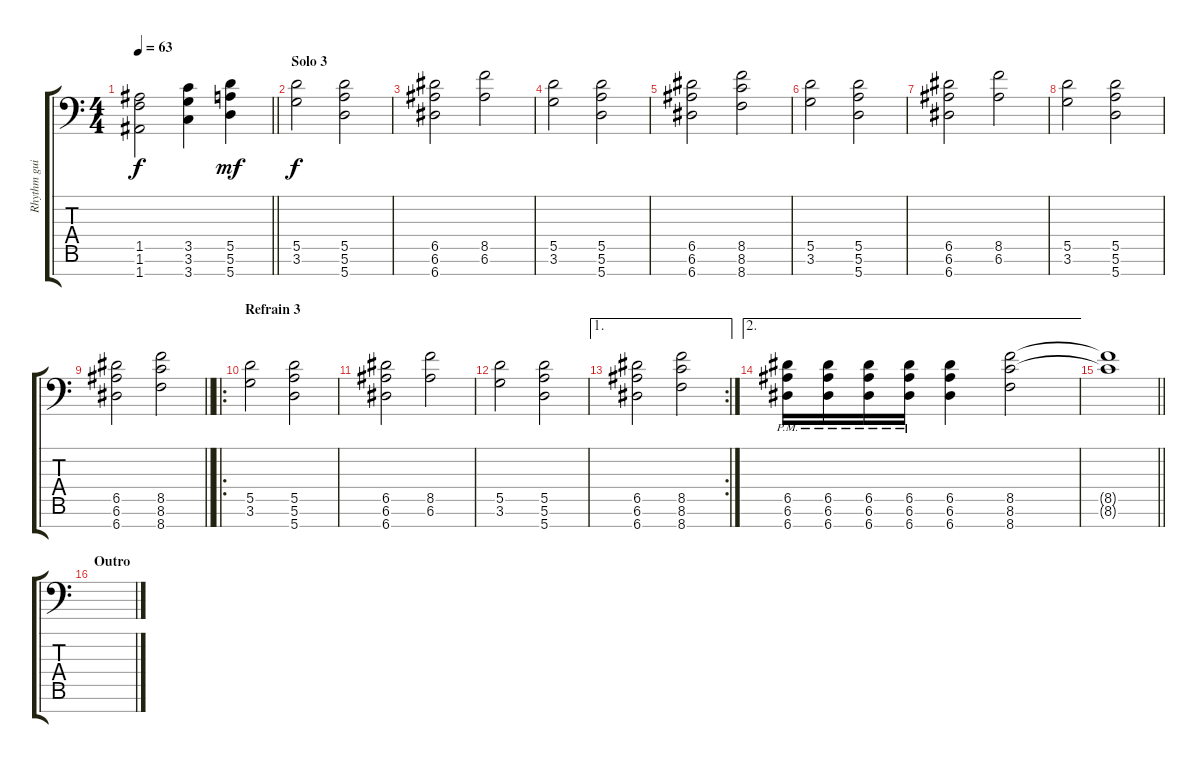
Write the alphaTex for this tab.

\track ("Rhythm guitar" "Rhythm gui") {instrument distortionguitar}
\staff {score tabs}
\tuning (E4 B3 G3 D3 A2 E2 A1) {hide}
\ts (4 4)
\tempo 63
\clef f4
\barLineRight lightlight
\ks c
(1.5 1.6 1.7).2{dy f} (3.5 3.6 3.7).4 (5.5 5.6 5.7).4{dy mf} |
\section ("" "Solo 3")
(5.5 3.6).2{dy f} (5.5 5.6 5.7).2 |
(6.5 6.6 6.7).2 (8.5 6.6).2 |
(5.5 3.6).2 (5.5 5.6 5.7).2 |
(6.5 6.6 6.7).2 (8.5 8.6 8.7).2 |
(5.5 3.6).2 (5.5 5.6 5.7).2 |
(6.5 6.6 6.7).2 (8.5 6.6).2 |
(5.5 3.6).2 (5.5 5.6 5.7).2 |
\barLineRight lightlight
(6.5 6.6 6.7).2 (8.5 8.6 8.7).2 |
\ro
\section ("" "Refrain 3")
(5.5 3.6).2 (5.5 5.6 5.7).2 |
(6.5 6.6 6.7).2 (8.5 6.6).2 |
(5.5 3.6).2 (5.5 5.6 5.7).2 |
\ae 1
\rc 2
(6.5 6.6 6.7).2 (8.5 8.6 8.7).2 |
\ae 2
(6.5{pm} 6.6{pm} 6.7{pm}).16 (6.5{pm} 6.6{pm} 6.7{pm}).16 (6.5{pm} 6.6{pm} 6.7{pm}).16 (6.5{pm} 6.6{pm} 6.7{pm}).16 (6.5 6.6 6.7).4 (8.5 8.6 8.7).2 |
\barLineRight lightlight
(8.5{t} 8.6{t}).1{volume 0} |
\section ("" "Outro")
